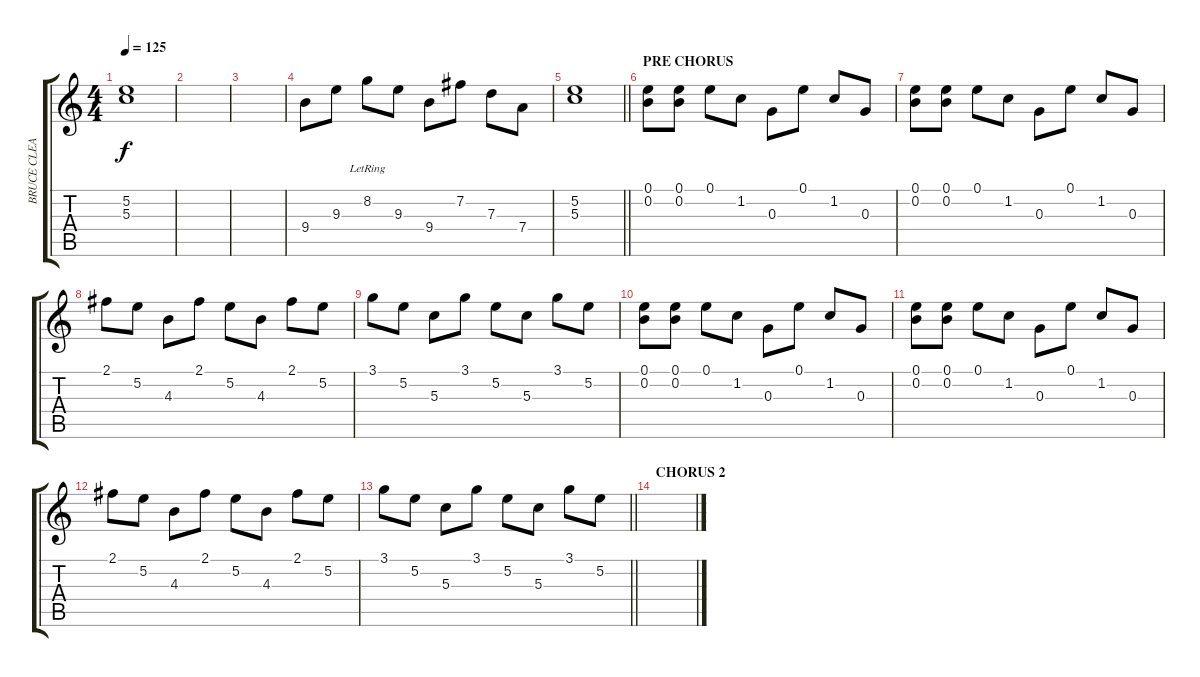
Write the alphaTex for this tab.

\track ("BRUCE CLEAN" "BRUCE CLEA") {instrument acousticguitarsteel}
\staff {score tabs}
\tuning (E4 B3 G3 D3 A2 E2) {hide}
\ts (4 4)
\tempo 125
\clef g2
\ks c
(5.2 5.3).1{dy f} |
|
|
9.4.8 9.3.8 8.2{lr}.8 9.3.8 9.4.8 7.2.8 7.3.8 7.4.8 |
\barLineRight lightlight
(5.2 5.3).1 |
\section ("" "PRE CHORUS")
(0.1 0.2).8 (0.1 0.2).8 0.1.8 1.2.8 0.3.8 0.1.8 1.2.8 0.3.8 |
(0.1 0.2).8 (0.1 0.2).8 0.1.8 1.2.8 0.3.8 0.1.8 1.2.8 0.3.8 |
2.1.8 5.2.8 4.3.8 2.1.8 5.2.8 4.3.8 2.1.8 5.2.8 |
3.1.8 5.2.8 5.3.8 3.1.8 5.2.8 5.3.8 3.1.8 5.2.8 |
(0.1 0.2).8 (0.1 0.2).8 0.1.8 1.2.8 0.3.8 0.1.8 1.2.8 0.3.8 |
(0.1 0.2).8 (0.1 0.2).8 0.1.8 1.2.8 0.3.8 0.1.8 1.2.8 0.3.8 |
2.1.8 5.2.8 4.3.8 2.1.8 5.2.8 4.3.8 2.1.8 5.2.8 |
\barLineRight lightlight
3.1.8 5.2.8 5.3.8 3.1.8 5.2.8 5.3.8 3.1.8 5.2.8 |
\section ("" "CHORUS 2")
